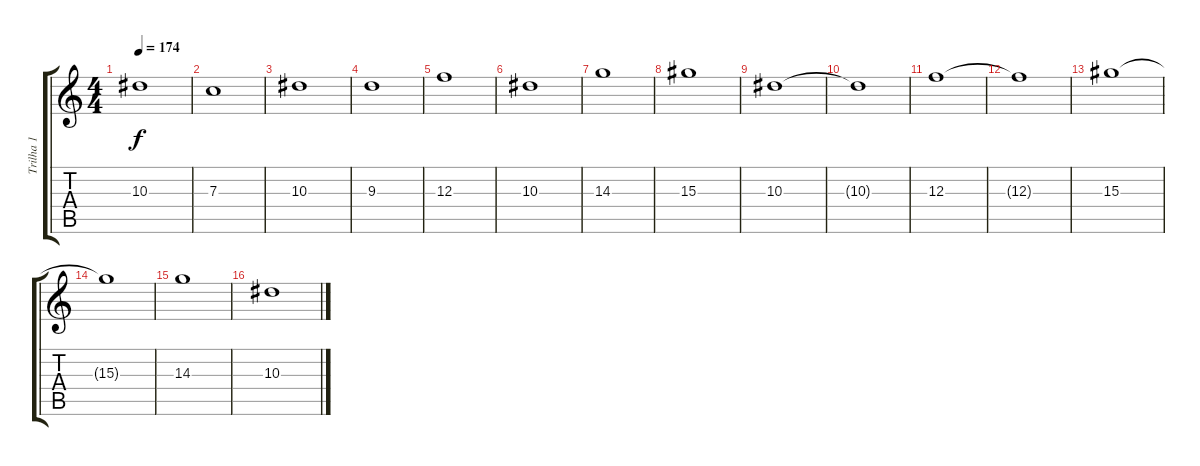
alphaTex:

\track ("Trilha 1" "Trilha 1") {instrument distortionguitar}
\staff {score tabs}
\tuning (D4 A3 F3 C3 G2 C2) {hide}
\ts (4 4)
\tempo 174
\clef g2
\ks c
10.3.1{dy f} |
7.3.1 |
10.3.1 |
9.3.1 |
12.3.1 |
10.3.1 |
14.3.1 |
15.3.1 |
10.3.1 |
10.3{t}.1 |
12.3.1 |
12.3{t}.1 |
15.3.1 |
15.3{t}.1 |
14.3.1 |
10.3.1
